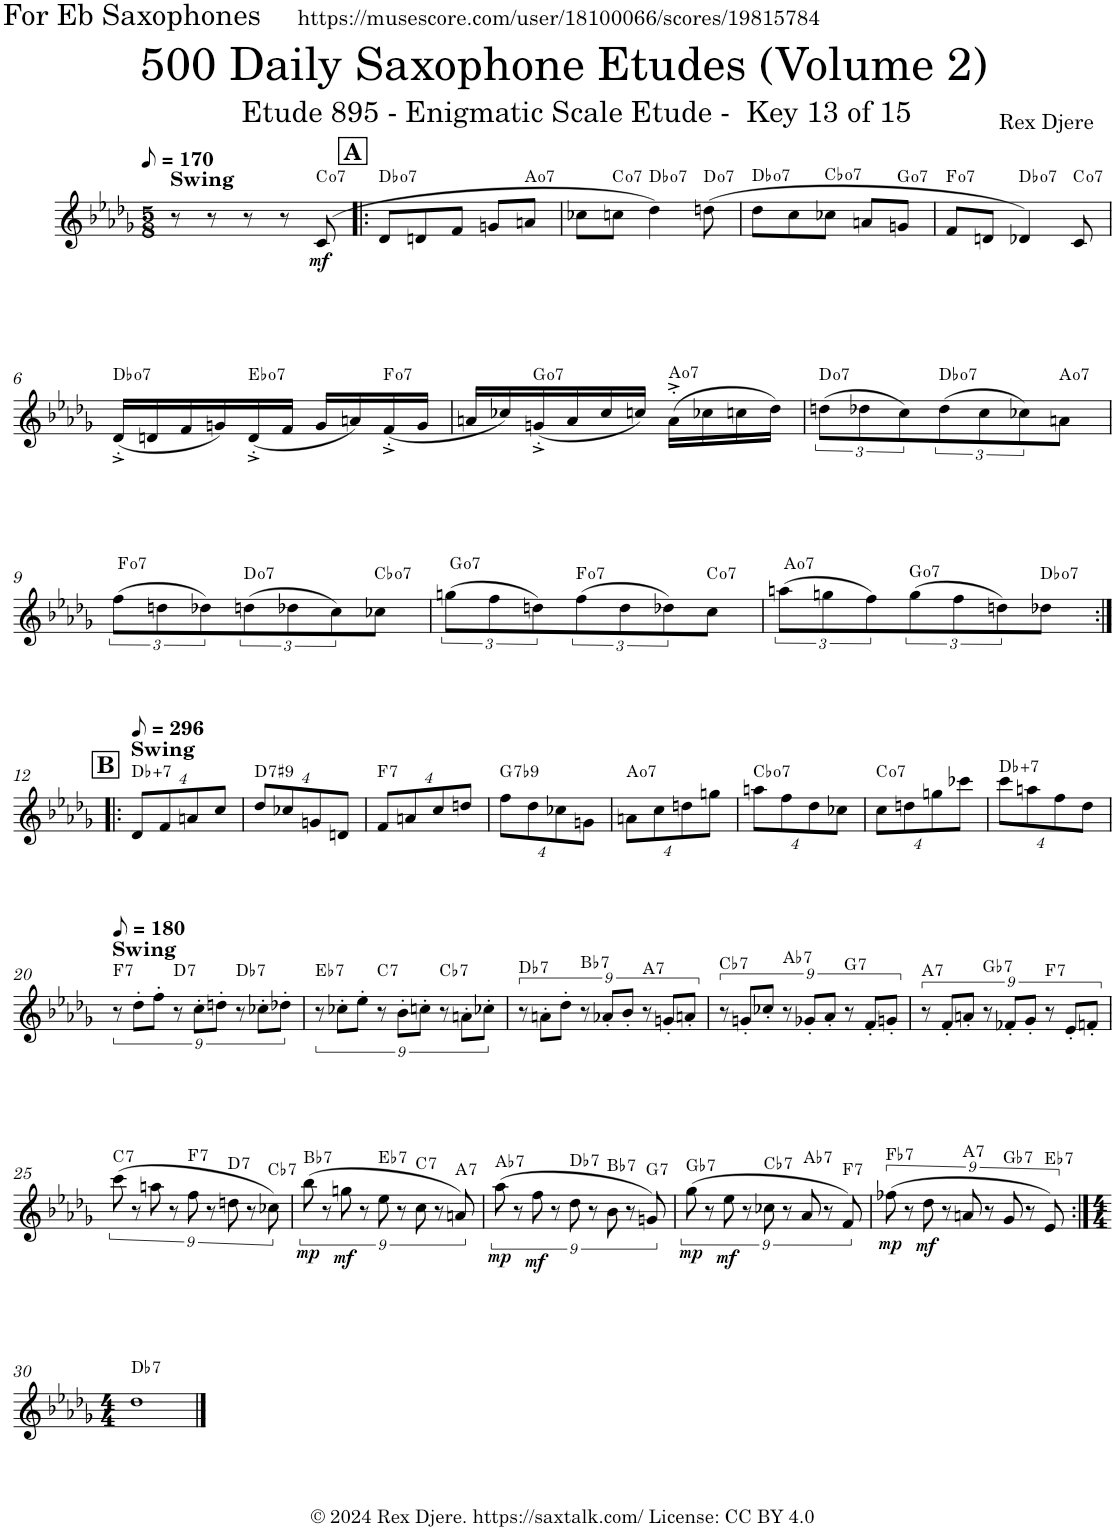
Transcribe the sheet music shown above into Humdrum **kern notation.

**kern	**dynam	**harte
*part1	*part1	*part1
*staff1	*staff1	*
*I"Alto Saxophone	*	*
*I'A. Sax.	*	*
*clefG2	*	*
*Trd5c9	*	*
*k[b-e-a-d-g-]	*	*
*M5/8	*	*
*MM85	*	*
=1	=1	=1
!LO:TX:a:B:t=Swing	!	!
8r	.	.
8r	.	.
8r	.	.
8r	.	.
!	!LO:DY:b	!LO:H:kt=7
(8c/	mf	C:dim7
!!LO:REH:place=s1:a:B:cj:fs=14:t=A
=2!|:	=2!|:	=2!|:
!	!	!LO:H:kt=7
8d-/L	.	Db:dim7
8dn/	.	.
8f/J	.	.
8gn/L	.	.
!	!	!LO:H:kt=7
8an/J	.	A:dim7
=3	=3	=3
8cc-X\L	.	.
!	!	!LO:H:kt=7
8ccn\J	.	C:dim7
!	!	!LO:H:kt=7
4dd-\)	.	Db:dim7
!	!	!LO:H:kt=7
(8ddn\	.	D:dim7
=4	=4	=4
!	!	!LO:H:kt=7
8dd-\L	.	Db:dim7
8cc\	.	.
!	!	!LO:H:kt=7
8cc-X\J	.	Cb:dim7
8an/L	.	.
!	!	!LO:H:kt=7
8gn/J	.	G:dim7
=5	=5	=5
!	!	!LO:H:kt=7
8f/L	.	F:dim7
8dn/J	.	.
!	!	!LO:H:kt=7
4d-X/)	.	Db:dim7
!	!	!LO:H:kt=7
8c/	.	C:dim7
!!LO:LB:g=z
=6	=6	=6
!	!	!LO:H:kt=7
(16d-^'/LL	.	Db:dim7
16dn/	.	.
16f/	.	.
16gn/)	.	.
!	!	!LO:H:kt=7
(16d^'/	.	Eb:dim7
16f/JJ	.	.
16g/LL	.	.
16an/)	.	.
!	!	!LO:H:kt=7
(16f^'/	.	F:dim7
16g/JJ	.	.
=7	=7	=7
16an/LL	.	.
16cc-X/)	.	.
!	!	!LO:H:kt=7
(16gn^'/	.	G:dim7
16a/	.	.
16cc-/	.	.
16ccn/JJ)	.	.
!	!	!LO:H:kt=7
(16a^'\LL	.	A:dim7
16cc-X\	.	.
16ccn\	.	.
16dd-\JJ)	.	.
=8	=8	=8
!	!	!LO:H:kt=7
(12ddn\L	.	D:dim7
12dd-X\	.	.
12cc\)	.	.
!	!	!LO:H:kt=7
(12dd-\	.	Db:dim7
12cc\	.	.
12cc-X\)	.	.
!	!	!LO:H:kt=7
8an\J	.	A:dim7
!!LO:LB:g=z
=9	=9	=9
!	!	!LO:H:kt=7
(12ff\L	.	F:dim7
12ddn\	.	.
12dd-X\)	.	.
!	!	!LO:H:kt=7
(12ddn\	.	D:dim7
12dd-X\	.	.
12cc\)	.	.
!	!	!LO:H:kt=7
8cc-X\J	.	Cb:dim7
=10	=10	=10
!	!	!LO:H:kt=7
(12ggn\L	.	G:dim7
12ff\	.	.
12ddn\)	.	.
!	!	!LO:H:kt=7
(12ff\	.	F:dim7
12dd\	.	.
12dd-X\)	.	.
!	!	!LO:H:kt=7
8cc\J	.	C:dim7
=11	=11	=11
!	!	!LO:H:kt=7
(12aan\L	.	A:dim7
12ggn\	.	.
12ff\)	.	.
!	!	!LO:H:kt=7
(12gg\	.	G:dim7
12ff\	.	.
12ddn\)	.	.
!	!	!LO:H:kt=7
8dd-X\J	.	Db:dim7
!!LO:LB:g=z
=12:|!|:	=12:|!|:	=12:|!|:
!!LO:REH:place=s1:a:B:cj:fs=14:t=B
*Xbrackettup	*	*
*MM148	*	*
!LO:TX:a:B:t=Swing	!	!LO:H:kt=7
32%5d-/L	.	Db:aug(b7)
32%5f/	.	.
32%5an/	.	.
32%5cc/J	.	.
=13	=13	=13
!	!	!LO:H:kt=7
32%5dd-/L	.	D:7(#9)
32%5cc-X/	.	.
32%5gn/	.	.
32%5dn/J	.	.
=14	=14	=14
!	!	!LO:H:kt=7
32%5f/L	.	F:7
32%5an/	.	.
32%5cc/	.	.
32%5ddn/J	.	.
=15	=15	=15
!	!	!LO:H:kt=7
32%5ff\L	.	G:7(b9)
32%5dd-\	.	.
32%5cc-X\	.	.
32%5gn\J	.	.
=16	=16	=16
!	!	!LO:H:kt=7
32%5an\L	.	A:dim7
32%5cc\	.	.
32%5ddn\	.	.
32%5ggn\J	.	.
=17	=17	=17
!	!	!LO:H:kt=7
32%5aan\L	.	Cb:dim7
32%5ff\	.	.
32%5dd-\	.	.
32%5cc-X\J	.	.
=18	=18	=18
!	!	!LO:H:kt=7
32%5cc\L	.	C:dim7
32%5ddn\	.	.
32%5ggn\	.	.
32%5ccc-X\J	.	.
=19	=19	=19
!	!	!LO:H:kt=7
32%5ccc\L	.	Db:aug(b7)
32%5aan\	.	.
32%5ff\	.	.
32%5dd-\J	.	.
!!LO:LB:g=z
=20	=20	=20
*brackettup	*	*
*MM90	*	*
!LO:TX:a:B:t=Swing	!	!LO:H:kt=7
72%5r	.	F:7
72%5dd-'\L	.	.
72%5ff'\J	.	.
!	!	!LO:H:kt=7
72%5r	.	D:7
72%5cc'\L	.	.
72%5ddn'\J	.	.
!	!	!LO:H:kt=7
72%5r	.	Db:7
72%5cc-X'\L	.	.
72%5dd-X'\J	.	.
=21	=21	=21
!	!	!LO:H:kt=7
72%5r	.	Eb:7
72%5cc-X'\L	.	.
72%5ee-'\J	.	.
!	!	!LO:H:kt=7
72%5r	.	C:7
72%5b-'\L	.	.
72%5ccn'\J	.	.
!	!	!LO:H:kt=7
72%5r	.	Cb:7
72%5an'\L	.	.
72%5cc-X'\J	.	.
=22	=22	=22
!	!	!LO:H:kt=7
72%5r	.	Db:7
72%5an'\L	.	.
72%5dd-'\J	.	.
!	!	!LO:H:kt=7
72%5r	.	Bb:7
72%5a-X'/L	.	.
72%5b-'/J	.	.
!	!	!LO:H:kt=7
72%5r	.	A:7
72%5gn'/L	.	.
72%5an'/J	.	.
=23	=23	=23
!	!	!LO:H:kt=7
72%5r	.	Cb:7
72%5gn'/L	.	.
72%5cc-X'/J	.	.
!	!	!LO:H:kt=7
72%5r	.	Ab:7
72%5g-X'/L	.	.
72%5a-'/J	.	.
!	!	!LO:H:kt=7
72%5r	.	G:7
72%5f'/L	.	.
72%5gn'/J	.	.
=24	=24	=24
!	!	!LO:H:kt=7
72%5r	.	A:7
72%5f'/L	.	.
72%5an'/J	.	.
!	!	!LO:H:kt=7
72%5r	.	Gb:7
72%5f-X'/L	.	.
72%5g-'/J	.	.
!	!	!LO:H:kt=7
72%5r	.	F:7
72%5e-'/L	.	.
72%5fn'/J	.	.
!!LO:LB:g=z
=25	=25	=25
!	!	!LO:H:kt=7
(72%5ccc\	.	C:7
72%5r	.	.
72%5aan\	.	.
72%5r	.	.
!	!	!LO:H:kt=7
72%5ff\	.	F:7
72%5r	.	.
!	!	!LO:H:kt=7
72%5ddn\	.	D:7
72%5r	.	.
!	!	!LO:H:kt=7
72%5cc-X\)	.	Cb:7
=26	=26	=26
!	!LO:DY:b	!LO:H:kt=7
(72%5bb-\	mp	Bb:7
72%5r	.	.
!	!LO:DY:b	!
72%5ggn\	mf	.
72%5r	.	.
!	!	!LO:H:kt=7
72%5ee-\	.	Eb:7
72%5r	.	.
!	!	!LO:H:kt=7
72%5cc\	.	C:7
72%5r	.	.
!	!	!LO:H:kt=7
72%5an/)	.	A:7
=27	=27	=27
!	!LO:DY:b	!LO:H:kt=7
(72%5aa-\	mp	Ab:7
72%5r	.	.
!	!LO:DY:b	!
72%5ff\	mf	.
72%5r	.	.
!	!	!LO:H:kt=7
72%5dd-\	.	Db:7
72%5r	.	.
!	!	!LO:H:kt=7
72%5b-\	.	Bb:7
72%5r	.	.
!	!	!LO:H:kt=7
72%5gn/)	.	G:7
=28	=28	=28
!	!LO:DY:b	!LO:H:kt=7
(72%5gg-\	mp	Gb:7
72%5r	.	.
!	!LO:DY:b	!
72%5ee-\	mf	.
72%5r	.	.
!	!	!LO:H:kt=7
72%5cc-X\	.	Cb:7
72%5r	.	.
!	!	!LO:H:kt=7
72%5a-/	.	Ab:7
72%5r	.	.
!	!	!LO:H:kt=7
72%5f/)	.	F:7
=29	=29	=29
!	!LO:DY:b	!LO:H:kt=7
(72%5ff-X\	mp	Fb:7
72%5r	.	.
!	!LO:DY:b	!
72%5dd-\	mf	.
72%5r	.	.
!	!	!LO:H:kt=7
72%5an/	.	A:7
72%5r	.	.
!	!	!LO:H:kt=7
72%5g-/	.	Gb:7
72%5r	.	.
!	!	!LO:H:kt=7
72%5e-/)	.	Eb:7
!!LO:LB:g=z
=30:|!	=30:|!	=30:|!
*M4/4	*	*
!	!	!LO:H:kt=7
1dd-	.	Db:7
==	==	==
*-	*-	*-
